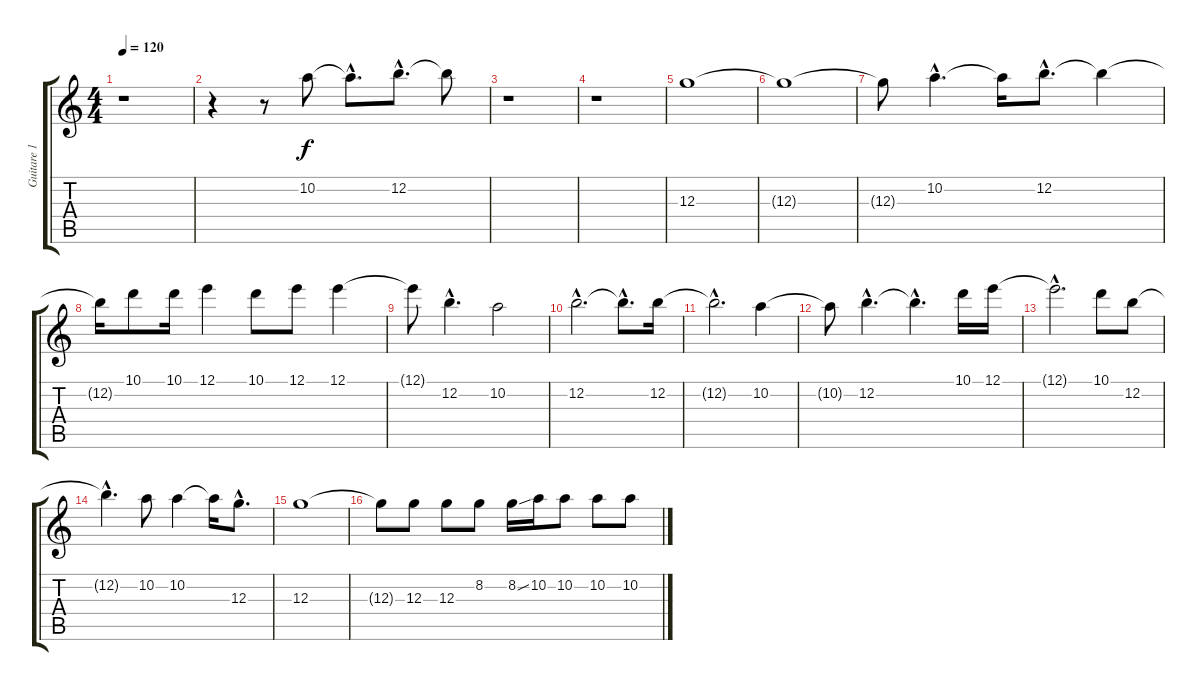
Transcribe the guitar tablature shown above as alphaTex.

\track ("Guitare 1" "Guitare 1") {instrument electricguitarclean}
\staff {score tabs}
\tuning (E4 B3 G3 D3 A2 E2) {hide}
\ts (4 4)
\tempo 120
\clef g2
\ks c
r.1{dy f} |
r.4 r.8 10.2.8 10.2{hac t}.8{d} 12.2{hac}.8{d} 12.2{t}.8 |
r.1 |
r.1 |
12.3.1 |
12.3{t}.1 |
12.3{t}.8 10.2{hac}.4{d} 10.2{t}.16 12.2{hac}.8{d} 12.2{t}.4 |
12.2{t}.16 10.1.8 10.1.16 12.1.4 10.1.8 12.1.8 12.1.4 |
12.1{t}.8 12.2{hac}.4{d} 10.2.2 |
12.2{hac}.2{d} 12.2{hac t}.8{d} 12.2.16 |
12.2{hac t}.2{d} 10.2.4 |
10.2{t}.8 12.2{hac}.4{d} 12.2{hac t}.4{d} 10.1.16 12.1.16 |
12.1{hac t}.2{d} 10.1.8 12.2.8 |
12.2{hac t}.4{d} 10.2.8 10.2.4 10.2{t}.16 12.3{hac}.8{d} |
12.3.1 |
12.3{t}.8 12.3.8 12.3.8 8.2.8 8.2{ss}.16 10.2.16 10.2.8 10.2.8 10.2.8
